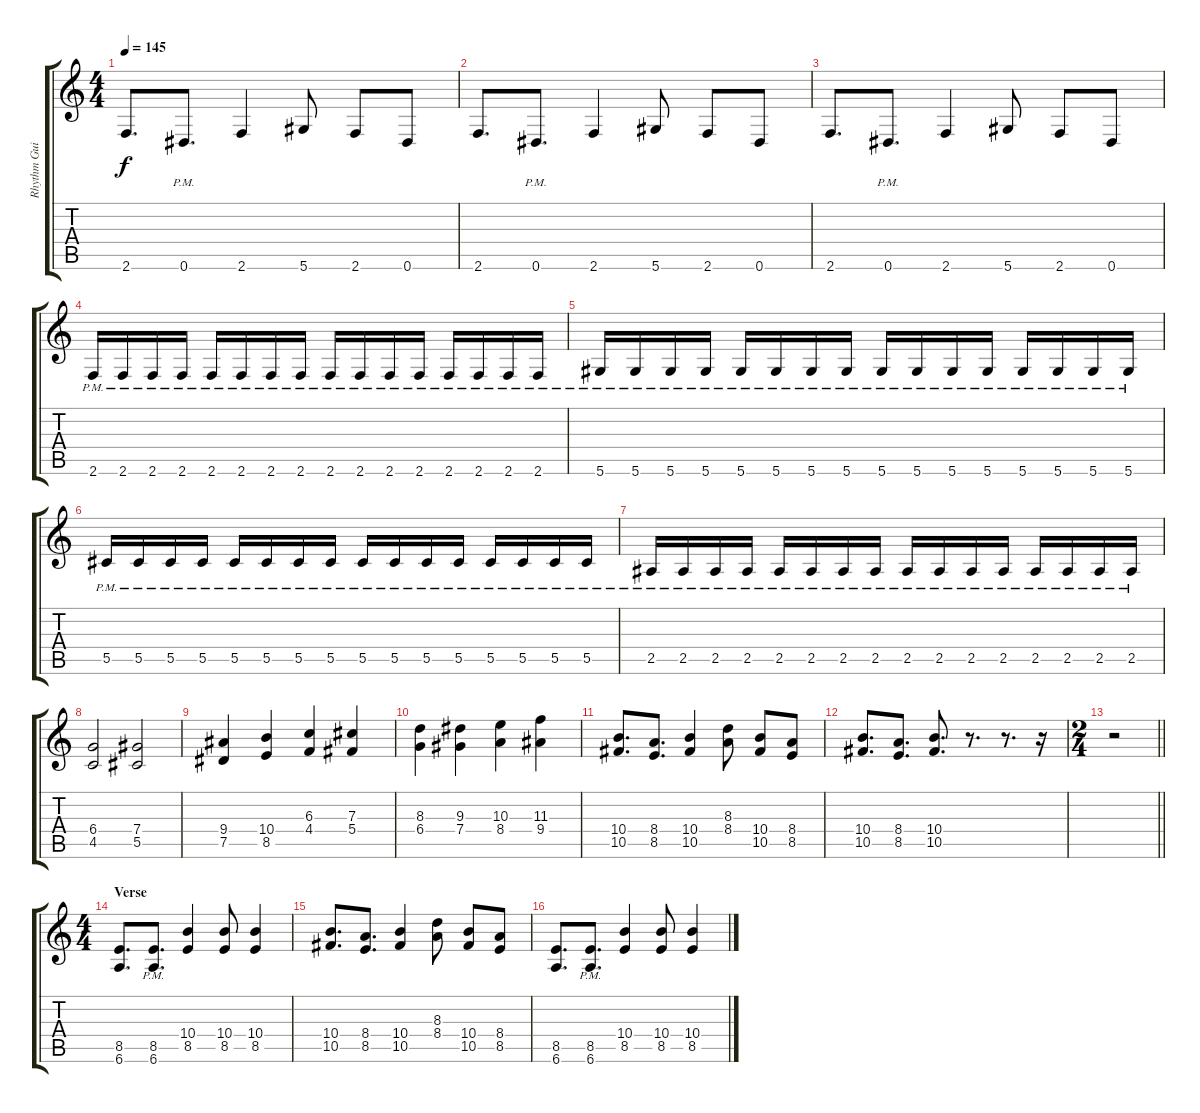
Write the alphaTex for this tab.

\track ("Rhythm Guitar" "Rhythm Gui") {instrument distortionguitar}
\staff {score tabs}
\tuning (Eb4 Bb3 Gb3 Db3 Ab2 Eb2) {hide}
\ts (4 4)
\tempo 145
\clef g2
\ks c
2.6.8{d dy f} 0.6{pm}.8{d} 2.6.4 5.6.8 2.6.8 0.6.8 |
2.6.8{d} 0.6{pm}.8{d} 2.6.4 5.6.8 2.6.8 0.6.8 |
2.6.8{d} 0.6{pm}.8{d} 2.6.4 5.6.8 2.6.8 0.6.8 |
2.6{pm}.16 2.6{pm}.16 2.6{pm}.16 2.6{pm}.16 2.6{pm}.16 2.6{pm}.16 2.6{pm}.16 2.6{pm}.16 2.6{pm}.16 2.6{pm}.16 2.6{pm}.16 2.6{pm}.16 2.6{pm}.16 2.6{pm}.16 2.6{pm}.16 2.6{pm}.16 |
5.6{pm}.16 5.6{pm}.16 5.6{pm}.16 5.6{pm}.16 5.6{pm}.16 5.6{pm}.16 5.6{pm}.16 5.6{pm}.16 5.6{pm}.16 5.6{pm}.16 5.6{pm}.16 5.6{pm}.16 5.6{pm}.16 5.6{pm}.16 5.6{pm}.16 5.6{pm}.16 |
5.5{pm}.16 5.5{pm}.16 5.5{pm}.16 5.5{pm}.16 5.5{pm}.16 5.5{pm}.16 5.5{pm}.16 5.5{pm}.16 5.5{pm}.16 5.5{pm}.16 5.5{pm}.16 5.5{pm}.16 5.5{pm}.16 5.5{pm}.16 5.5{pm}.16 5.5{pm}.16 |
2.5{pm}.16 2.5{pm}.16 2.5{pm}.16 2.5{pm}.16 2.5{pm}.16 2.5{pm}.16 2.5{pm}.16 2.5{pm}.16 2.5{pm}.16 2.5{pm}.16 2.5{pm}.16 2.5{pm}.16 2.5{pm}.16 2.5{pm}.16 2.5{pm}.16 2.5{pm}.16 |
(6.4 4.5).2 (7.4 5.5).2 |
(9.4 7.5).4 (10.4 8.5).4 (6.3 4.4).4 (7.3 5.4).4 |
(8.3 6.4).4 (9.3 7.4).4 (10.3 8.4).4 (11.3 9.4).4 |
(10.4 10.5).8{d} (8.4 8.5).8{d} (10.4 10.5).4 (8.3 8.4).8 (10.4 10.5).8 (8.4 8.5).8 |
(10.4 10.5).8{d} (8.4 8.5).8{d} (10.4 10.5).8{d} r.8{d} r.8{d} r.16 |
\ts (2 4)
\barLineRight lightlight
r.2 |
\ts (4 4)
\section ("" "Verse")
(8.5 6.6).8{d} (8.5{pm} 6.6{pm}).8{d} (10.4 8.5).4 (10.4 8.5).8 (10.4 8.5).4 |
(10.4 10.5).8{d} (8.4 8.5).8{d} (10.4 10.5).4 (8.3 8.4).8 (10.4 10.5).8 (8.4 8.5).8 |
(8.5 6.6).8{d} (8.5{pm} 6.6{pm}).8{d} (10.4 8.5).4 (10.4 8.5).8 (10.4 8.5).4
